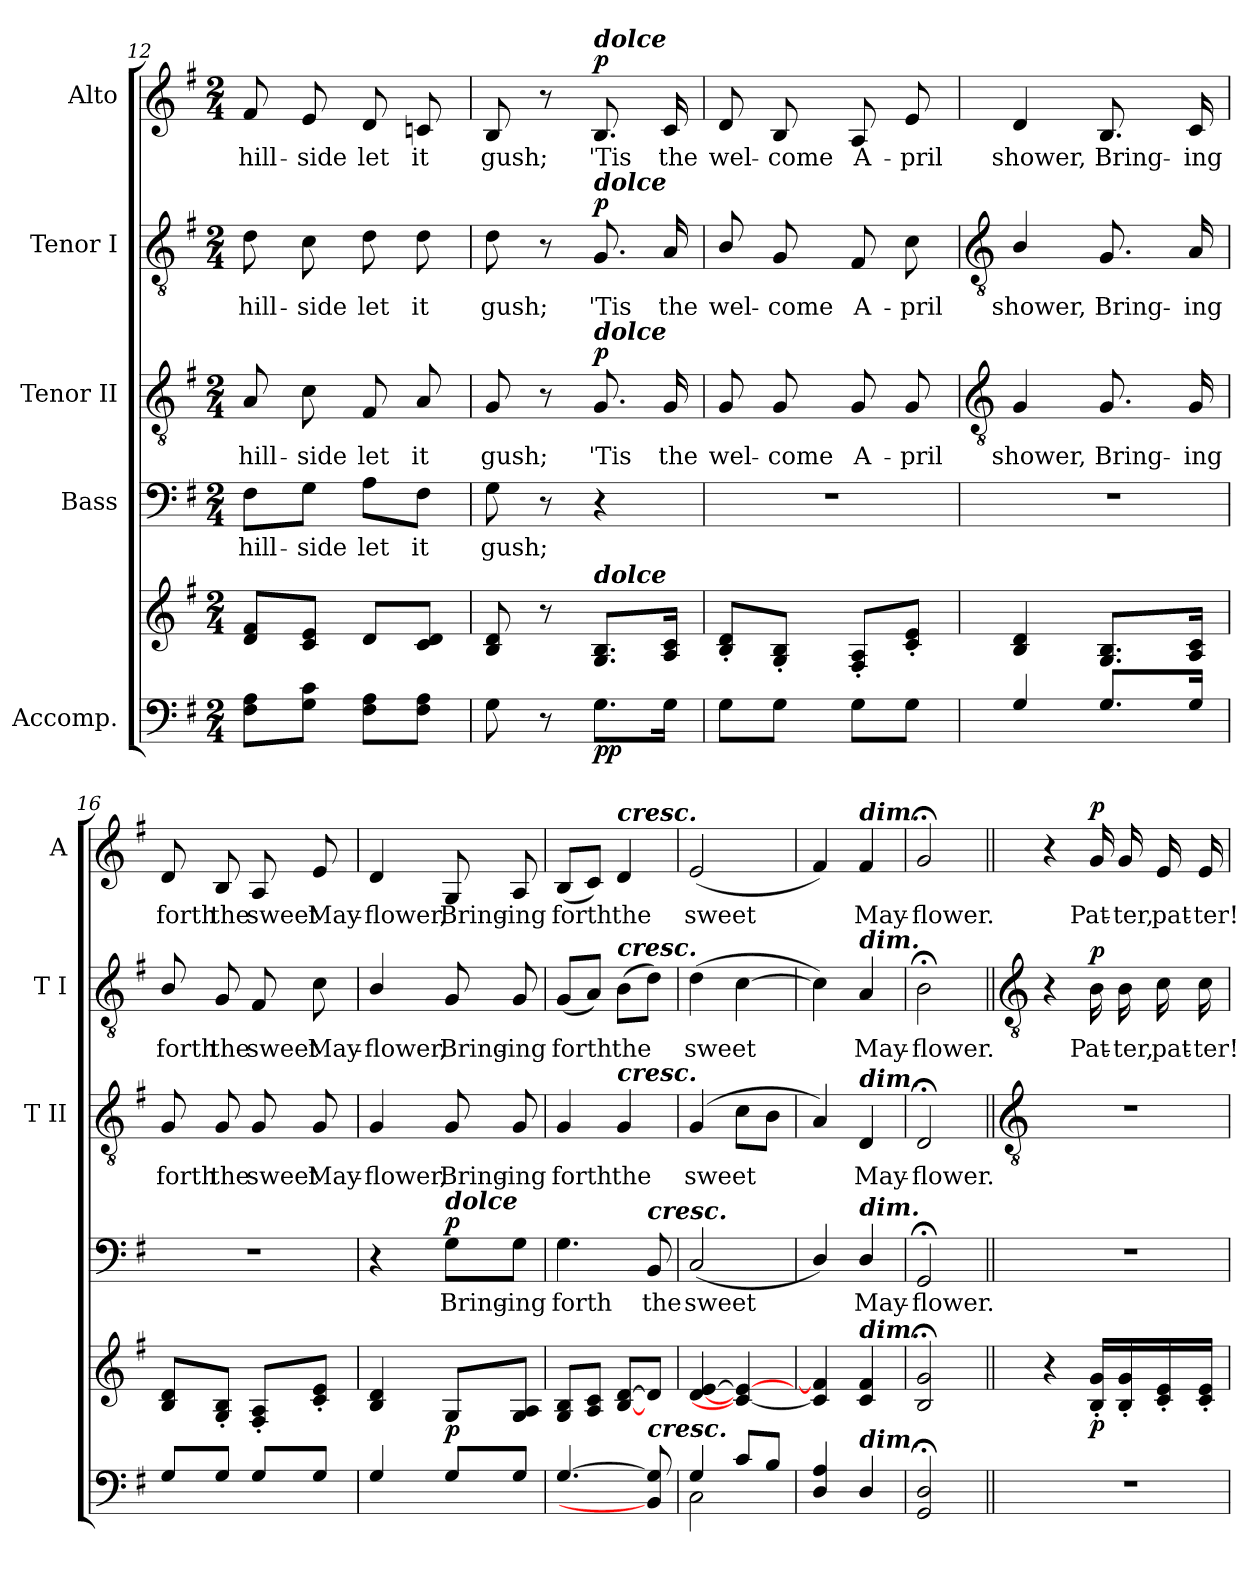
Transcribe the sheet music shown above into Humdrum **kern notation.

**kern	**kern	**dynam	**kern	**text	**dynam	**kern	**text	**dynam	**kern	**text	**dynam	**kern	**text	**dynam
*part5	*part5	*part5	*part4	*part4	*part4	*part3	*part3	*part3	*part2	*part2	*part2	*part1	*part1	*part1
*staff6	*staff5	*staff5/6	*staff4	*staff4	*staff4	*staff3	*staff3	*staff3	*staff2	*staff2	*staff2	*staff1	*staff1	*staff1
*I"Accomp.	*	*	*I"Bass	*	*	*I"Tenor II	*	*	*I"Tenor I	*	*	*I"Alto	*	*
*	*	*	*	*	*	*I'T II	*	*	*I'T I	*	*	*I'A	*	*
*clefF4	*clefG2	*	*clefF4	*	*	*clefGv2	*	*	*clefGv2	*	*	*clefG2	*	*
*k[f#]	*k[f#]	*	*k[f#]	*	*	*k[f#]	*	*	*k[f#]	*	*	*k[f#]	*	*
*G:	*G:	*	*G:	*	*	*G:	*	*	*G:	*	*	*G:	*	*
*M2/4	*M2/4	*	*M2/4	*	*	*M2/4	*	*	*M2/4	*	*	*M2/4	*	*
=12	=12	=12	=12	=12	=12	=12	=12	=12	=12	=12	=12	=12	=12	=12
!	!	!	!	!LO:LY:b	!	!	!LO:LY:b	!	!	!LO:LY:b	!	!	!LO:LY:b	!
8F# 8AL	8d 8f#L	.	8F#\L	hill-	.	8A	hill-	.	8d\	hill-	.	8f#	hill-	.
!	!	!	!	!LO:LY:b	!	!	!LO:LY:b	!	!	!LO:LY:b	!	!	!LO:LY:b	!
8G 8cJ	8c 8eJ	.	8G\J	-side	.	8c	-side	.	8c	-side	.	8e	-side	.
!	!	!	!	!LO:LY:b	!	!	!LO:LY:b	!	!	!LO:LY:b	!	!	!LO:LY:b	!
8F# 8AL	8dL	.	8A\L	let	.	8F#	let	.	8d	let	.	8d/	let	.
!	!	!	!	!LO:LY:b	!	!	!LO:LY:b	!	!	!LO:LY:b	!	!	!LO:LY:b	!
8F# 8AJ	8c 8dJ	.	8F#\J	it	.	8A	it	.	8d	it	.	8cn	it	.
=13	=13	=13	=13	=13	=13	=13	=13	=13	=13	=13	=13	=13	=13	=13
!	!	!	!	!LO:LY:b	!	!	!LO:LY:b	!	!	!LO:LY:b	!	!	!LO:LY:b	!
8G	8B 8d	.	8G	gush;	.	8G	gush;	.	8d	gush;	.	8B	gush;	.
8r	8r	.	8r	.	.	8r	.	.	8r	.	.	8r	.	.
!	!	!	!	!	!	!	!	!	!	!	!	!LO:TX:a:Bi:t=dolce	!	!
!	!	!	!	!	!	!	!	!	!LO:TX:a:Bi:t=dolce	!	!	!	!	!
!	!	!	!	!	!	!LO:TX:a:Bi:t=dolce	!	!	!	!	!	!	!	!
!	!LO:TX:a:Bi:t=dolce	!	!	!	!	!	!	!	!	!	!	!	!	!
!	!	!LO:DY:b=2	!	!	!	!	!LO:LY:b	!	!	!LO:LY:b	!	!	!LO:LY:b	!
!	!	!LO:DY:n=1:b	!	!	!	!	!	!LO:DY:b	!	!	!LO:DY:b	!	!	!LO:DY:b
8.GL	8.G 8.BL	p p	4r	.	.	8.G	'Tis	p	8.G	'Tis	p	8.B	'Tis	p
!	!	!	!	!	!	!	!LO:LY:b	!	!	!LO:LY:b	!	!	!LO:LY:b	!
16GJ	16A 16cJ	.	.	.	.	16G	the	.	16A	the	.	16c	the	.
=14	=14	=14	=14	=14	=14	=14	=14	=14	=14	=14	=14	=14	=14	=14
!	!	!	!LO:N:vis=1	!	!	!	!LO:LY:b	!	!	!LO:LY:b	!	!	!LO:LY:b	!
8GL	8B' 8d'L	.	2r	.	.	8G	wel-	.	8B/	wel-	.	8d/	wel-	.
!	!	!	!	!	!	!	!LO:LY:b	!	!	!LO:LY:b	!	!	!LO:LY:b	!
8GJ	8G' 8B'J	.	.	.	.	8G	-come	.	8G	-come	.	8B	-come	.
!	!	!	!	!	!	!	!LO:LY:b	!	!	!LO:LY:b	!	!	!LO:LY:b	!
8GL	8F#' 8A'L	.	.	.	.	8G	A-	.	8F#	A-	.	8A	A-	.
!	!	!	!	!	!	!	!LO:LY:b	!	!	!LO:LY:b	!	!	!LO:LY:b	!
8GJ	8c' 8e'J	.	.	.	.	8G	-pril	.	8c	-pril	.	8e	-pril	.
!!LO:LB:g=z
=15	=15	=15	=15	=15	=15	=15	=15	=15	=15	=15	=15	=15	=15	=15
*	*	*	*	*	*	*clefGv2	*	*	*clefGv2	*	*	*	*	*
*^	*	*	*	*	*	*	*	*	*	*	*	*	*	*
!	!LO:N:vis=1	!	!	!LO:N:vis=1	!	!	!	!LO:LY:b	!	!	!LO:LY:b	!	!	!LO:LY:b	!
4G	2ryy	4B/ 4d/	.	2r	.	.	4G	shower,	.	4B/	shower,	.	4d/	shower,	.
!	!	!	!	!	!	!	!	!LO:LY:b	!	!	!LO:LY:b	!	!	!LO:LY:b	!
8.GL	.	8.G 8.BL	.	.	.	.	8.G	Bring-	.	8.G	Bring-	.	8.B	Bring-	.
!	!	!	!	!	!	!	!	!LO:LY:b	!	!	!LO:LY:b	!	!	!LO:LY:b	!
16GJ	.	16A 16cJ	.	.	.	.	16G	-ing	.	16A	-ing	.	16c	-ing	.
=16	=16	=16	=16	=16	=16	=16	=16	=16	=16	=16	=16	=16	=16	=16	=16
!	!LO:N:vis=1	!	!	!LO:N:vis=1	!	!	!	!LO:LY:b	!	!	!LO:LY:b	!	!	!LO:LY:b	!
8GL	2ryy	8B/ 8d/L	.	2r	.	.	8G	forth	.	8B/	forth	.	8d/	forth	.
!	!	!	!	!	!	!	!	!LO:LY:b	!	!	!LO:LY:b	!	!	!LO:LY:b	!
8GJ	.	8G' 8B'J	.	.	.	.	8G	the	.	8G	the	.	8B	the	.
!	!	!	!	!	!	!	!	!LO:LY:b	!	!	!LO:LY:b	!	!	!LO:LY:b	!
8GL	.	8F#' 8A'L	.	.	.	.	8G	sweet	.	8F#	sweet	.	8A	sweet	.
!	!	!	!	!	!	!	!	!LO:LY:b	!	!	!LO:LY:b	!	!	!LO:LY:b	!
8GJ	.	8c' 8e'J	.	.	.	.	8G	May-	.	8c	May-	.	8e	May-	.
=17	=17	=17	=17	=17	=17	=17	=17	=17	=17	=17	=17	=17	=17	=17	=17
!	!LO:N:vis=1	!	!	!	!	!	!	!LO:LY:b	!	!	!LO:LY:b	!	!	!LO:LY:b	!
4G	2ryy	4B/ 4d/	.	4r	.	.	4G	-flower,	.	4B/	-flower,	.	4d/	-flower,	.
!	!	!	!	!LO:TX:a:Bi:t=dolce	!	!	!	!	!	!	!	!	!	!	!
!	!	!	!LO:DY:a=2	!	!LO:LY:b	!LO:DY:b	!	!LO:LY:b	!	!	!LO:LY:b	!	!	!LO:LY:b	!
8GL	.	8GL	p	8G\L	Bring-	p	8G	Bring-	.	8G	Bring-	.	8G	Bring-	.
!	!	!	!	!	!LO:LY:b	!	!	!LO:LY:b	!	!	!LO:LY:b	!	!	!LO:LY:b	!
8GJ	.	8G 8AJ	.	8G\J	-ing	.	8G	-ing	.	8G	-ing	.	8A	-ing	.
=18	=18	=18	=18	=18	=18	=18	=18	=18	=18	=18	=18	=18	=18	=18	=18
!	!LO:N:vis=1	!	!	!	!LO:LY:b	!	!	!LO:LY:b	!	!	!LO:LY:b	!	!	!LO:LY:b	!
[4.G	2ryy	8G 8BL	.	4.G	forth	.	4G	forth	.	(<8GL	forth	.	(<8BL	forth	.
.	.	8A 8cJ	.	.	.	.	.	.	.	8AJ)	.	.	8cJ)	.	.
!	!	!	!	!	!	!	!	!	!	!	!	!	!LO:TX:a:Bi:t=cresc.	!	!
!	!	!	!	!	!	!	!	!	!	!LO:TX:a:Bi:t=cresc.	!	!	!	!	!
!	!	!	!	!	!	!	!LO:TX:a:Bi:t=cresc.	!	!	!	!	!	!	!	!
!	!	!	!	!	!	!	!	!LO:LY:b	!	!	!LO:LY:b	!	!	!LO:LY:b	!
.	.	[8B [8dL	.	.	.	.	4G	the	.	(>8BL	the	.	4d	the	.
!	!	!	!	!LO:TX:a:Bi:t=cresc.	!	!	!	!	!	!	!	!	!	!	!
!LO:TX:a:Bi:t=cresc.	!	!	!	!	!	!	!	!	!	!	!	!	!	!	!
!	!	!	!	!	!LO:LY:b	!	!	!	!	!	!	!	!	!	!
8BB] 8G]	.	8dJ]	.	8BB	the	.	.	.	.	8dJ)	.	.	.	.	.
=19	=19	=19	=19	=19	=19	=19	=19	=19	=19	=19	=19	=19	=19	=19	=19
!	!	!	!	!	!LO:LY:b	!	!	!LO:LY:b	!	!	!LO:LY:b	!	!	!LO:LY:b	!
4G/	2C\	[4d/ [4e/	.	(<2C	sweet	.	(>4G	sweet	.	(>4d\	sweet	.	(<2e	sweet	.
8c/L	.	4c/_ 4e/_	.	.	.	.	8cL	.	.	[4c	.	.	.	.	.
8B/J	.	.	.	.	.	.	8BJ	.	.	.	.	.	.	.	.
=20	=20	=20	=20	=20	=20	=20	=20	=20	=20	=20	=20	=20	=20	=20	=20
!	!LO:N:vis=1	!	!	!	!	!	!	!	!	!	!	!	!	!	!
4D 4A	2ryy	4c] 4f#]	.	4D/)	.	.	4A)	.	.	4c])	.	.	4f#)	.	.
!	!	!	!	!	!	!	!	!	!	!	!	!	!LO:TX:a:Bi:t=dim.	!	!
!	!	!	!	!	!	!	!	!	!	!LO:TX:a:Bi:t=dim.	!	!	!	!	!
!	!	!	!	!	!	!	!LO:TX:a:Bi:t=dim.	!	!	!	!	!	!	!	!
!	!	!	!	!LO:TX:a:Bi:t=dim.	!	!	!	!	!	!	!	!	!	!	!
!	!	!LO:TX:a:Bi:t=dim.	!	!	!	!	!	!	!	!	!	!	!	!	!
!LO:TX:a:Bi:t=dim.	!	!	!	!	!	!	!	!	!	!	!	!	!	!	!
!	!	!	!	!	!LO:LY:b	!	!	!LO:LY:b	!	!	!LO:LY:b	!	!	!LO:LY:b	!
4D	.	4c 4f#	.	4D/	May-	.	4D	May-	.	4A	May-	.	4f#	May-	.
=21	=21	=21	=21	=21	=21	=21	=21	=21	=21	=21	=21	=21	=21	=21	=21
!	!LO:N:vis=1	!	!	!	!LO:LY:b	!	!	!LO:LY:b	!	!	!LO:LY:b	!	!	!LO:LY:b	!
2GG;< 2D;<	2ryy	2B;< 2g;<	.	2GG;<	-flower.	.	2D;<	-flower.	.	2B;<	-flower.	.	2g;<	-flower.	.
*v	*v	*	*	*	*	*	*	*	*	*	*	*	*	*	*
!!LO:LB:g=z
=22||	=22||	=22||	=22||	=22||	=22||	=22||	=22||	=22||	=22||	=22||	=22||	=22||	=22||	=22||
*	*	*	*	*	*	*clefGv2	*	*	*clefGv2	*	*	*	*	*
*^	*	*	*	*	*	*	*	*	*	*	*	*	*	*
!LO:N:vis=1	!	!	!	!LO:N:vis=1	!	!	!LO:N:vis=1	!	!	!	!	!	!	!	!
*v	*v	*	*	*	*	*	*	*	*	*	*	*	*	*	*
2r	4r	.	2r	.	.	2r	.	.	4r	.	.	4r	.	.
!	!	!LO:DY:b	!	!	!	!	!	!	!	!LO:LY:b	!LO:DY:b	!	!LO:LY:b	!LO:DY:b
.	16B' 16g'LL	p	.	.	.	.	.	.	16B	Pat-	p	16g	Pat-	p
!	!	!	!	!	!	!	!	!	!	!LO:LY:b	!	!	!LO:LY:b	!
.	16B' 16g'	.	.	.	.	.	.	.	16B	-ter,	.	16g	-ter,	.
!	!	!	!	!	!	!	!	!	!	!LO:LY:b	!	!	!LO:LY:b	!
.	16c' 16e'	.	.	.	.	.	.	.	16c	pat-	.	16e	pat-	.
!	!	!	!	!	!	!	!	!	!	!LO:LY:b	!	!	!LO:LY:b	!
.	16c' 16e'JJ	.	.	.	.	.	.	.	16c	-ter!	.	16e	-ter!	.
=	=	=	=	=	=	=	=	=	=	=	=	=	=	=
*-	*-	*-	*-	*-	*-	*-	*-	*-	*-	*-	*-	*-	*-	*-
